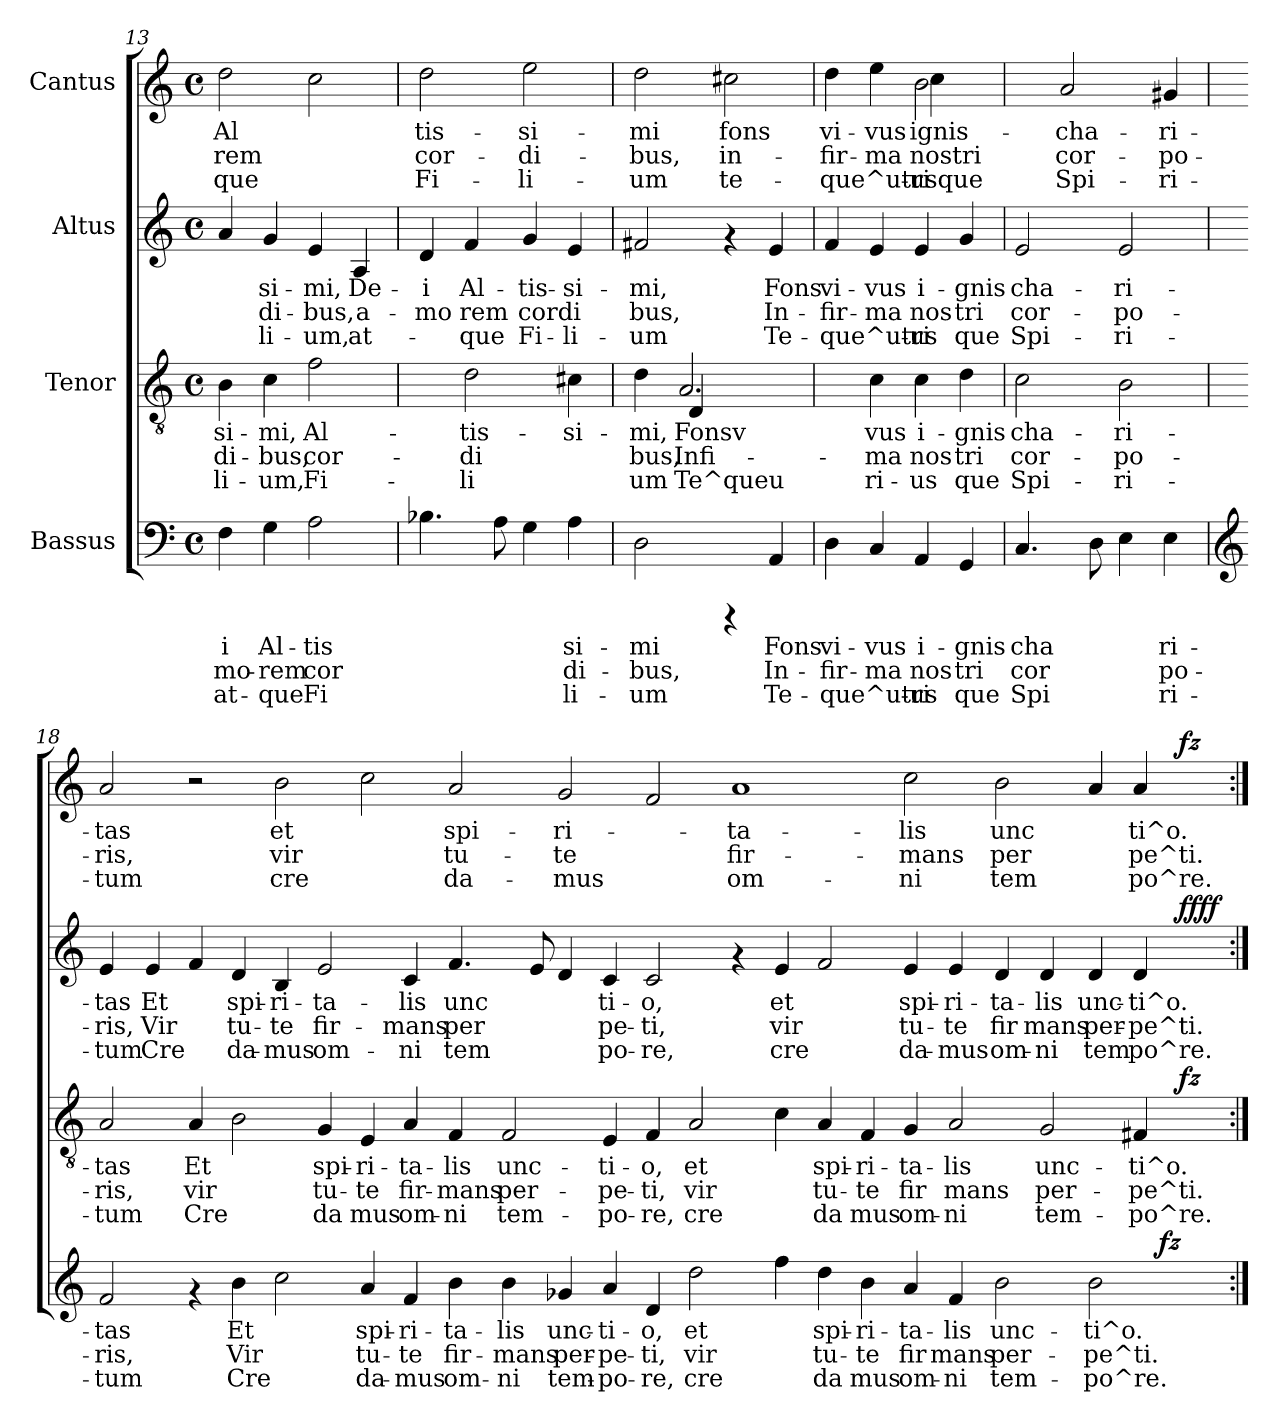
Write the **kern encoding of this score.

**kern	**text	**text	**text	**dynam	**kern	**text	**text	**text	**dynam	**kern	**text	**text	**text	**dynam	**kern	**text	**text	**text	**dynam
*part4	*part4	*part4	*part4	*part4	*part3	*part3	*part3	*part3	*part3	*part2	*part2	*part2	*part2	*part2	*part1	*part1	*part1	*part1	*part1
*staff4	*staff4	*staff4	*staff4	*staff4	*staff3	*staff3	*staff3	*staff3	*staff3	*staff2	*staff2	*staff2	*staff2	*staff2	*staff1	*staff1	*staff1	*staff1	*staff1
*I"Bassus	*	*	*	*	*I"Tenor	*	*	*	*	*I"Altus	*	*	*	*	*I"Cantus	*	*	*	*
*clefF4	*	*	*	*	*clefGv2	*	*	*	*	*clefG2	*	*	*	*	*clefG2	*	*	*	*
*k[]	*	*	*	*	*k[]	*	*	*	*	*k[]	*	*	*	*	*k[]	*	*	*	*
*C:	*	*	*	*	*C:	*	*	*	*	*C:	*	*	*	*	*C:	*	*	*	*
*M4/4	*	*	*	*	*M4/4	*	*	*	*	*M4/4	*	*	*	*	*M4/4	*	*	*	*
*met(c)	*	*	*	*	*met(c)	*	*	*	*	*met(c)	*	*	*	*	*met(c)	*	*	*	*
=13	=13	=13	=13	=13	=13	=13	=13	=13	=13	=13	=13	=13	=13	=13	=13	=13	=13	=13	=13
!	!LO:LY:b:rj	!LO:LY:b:rj	!LO:LY:b:rj	!	!	!LO:LY:b:rj	!LO:LY:b:rj	!LO:LY:b:rj	!	!	!LO:LY:b:rj	!LO:LY:b:rj	!LO:LY:b:rj	!	!	!LO:LY:b:rj	!LO:LY:b:rj	!LO:LY:b:rj	!
4F\	i	mo-	-at-	.	4B\	si-	-di-	-li-	.	4a/	--	--	--	.	2dd\	-Al-	-rem	que	.
!	!LO:LY:b:rj	!LO:LY:b:rj	!LO:LY:b:rj	!	!	!LO:LY:b:rj	!LO:LY:b:rj	!LO:LY:b:rj	!	!	!LO:LY:b:rj	!LO:LY:b:rj	!LO:LY:b:rj	!	!	!	!	!	!
4G\	-Al-	-rem	que	.	4c\	-mi,	bus,	um,	.	4g/	-si-	-di-	-li-	.	.	.	.	.	.
!	!LO:LY:b:rj	!LO:LY:b:rj	!LO:LY:b:rj	!	!	!LO:LY:b:rj	!LO:LY:b:rj	!LO:LY:b:rj	!	!	!LO:LY:b:rj	!LO:LY:b:rj	!LO:LY:b:rj	!	!	!LO:LY:b:rj	!LO:LY:b:rj	!LO:LY:b:rj	!
2A\	tis-	-cor-	-Fi-	.	2f\	Al-	-cor-	-Fi-	.	4e/	-mi,	bus,	um,	.	2cc\	-	-	.	.
!	!	!	!	!	!	!	!	!	!	!	!LO:LY:b:rj	!LO:LY:b:rj	!LO:LY:b:rj	!	!	!	!	!	!
.	.	.	.	.	.	.	.	.	.	4A/	De-	-a-	-at-	.	.	.	.	.	.
=14!	=14!	=14!	=14!	=14!	=14!	=14!	=14!	=14!	=14!	=14!	=14!	=14!	=14!	=14!	=14!	=14!	=14!	=14!	=14!
!	!LO:LY:b:rj	!LO:LY:b:rj	!LO:LY:b:rj	!	!	!	!	!	!	!	!LO:LY:b:rj	!LO:LY:b:rj	!LO:LY:b:rj	!	!	!LO:LY:b:rj	!LO:LY:b:rj	!LO:LY:b:rj	!
4.B-X\	--	--	--	.	4ryy	.	.	.	.	4d/	-i	mo	.	.	2dd\	tis-	-cor-	-Fi-	.
!	!	!	!	!	!	!LO:LY:b:rj	!LO:LY:b:rj	!LO:LY:b:rj	!	!	!LO:LY:b:rj	!LO:LY:b:rj	!LO:LY:b:rj	!	!	!	!	!	!
.	.	.	.	.	2d\	-tis-	-di-	-li-	.	4f/	Al-	-rem	que	.	.	.	.	.	.
!	!LO:LY:b:rj	!LO:LY:b:rj	!LO:LY:b:rj	!	!	!	!	!	!	!	!	!	!	!	!	!	!	!	!
8A\	--	--	--	.	.	.	.	.	.	.	.	.	.	.	.	.	.	.	.
!	!LO:LY:b:rj	!LO:LY:b:rj	!LO:LY:b:rj	!	!	!	!	!	!	!	!LO:LY:b:rj	!LO:LY:b:rj	!LO:LY:b:rj	!	!	!LO:LY:b:rj	!LO:LY:b:rj	!LO:LY:b:rj	!
4G\	--	--	--	.	.	.	.	.	.	4g/	tis-	-cordi-	-Fi-	.	2ee\	-si-	-di-	-li-	.
!	!LO:LY:b:rj	!LO:LY:b:rj	!LO:LY:b:rj	!	!	!LO:LY:b:rj	!LO:LY:b:rj	!LO:LY:b:rj	!	!	!LO:LY:b:rj	!LO:LY:b:rj	!LO:LY:b:rj	!	!	!	!	!	!
4A\	-si-	-di-	-li-	.	4c#X\	-si-	--	--	.	4e/	-si-	--	-li-	.	.	.	.	.	.
=15!	=15!	=15!	=15!	=15!	=15!	=15!	=15!	=15!	=15!	=15!	=15!	=15!	=15!	=15!	=15!	=15!	=15!	=15!	=15!
!	!LO:LY:b:rj	!LO:LY:b:rj	!LO:LY:b:rj	!	!	!LO:LY:b:rj	!LO:LY:b:rj	!LO:LY:b:rj	!	!	!LO:LY:b:rj	!LO:LY:b:rj	!LO:LY:b:rj	!	!	!LO:LY:b:rj	!LO:LY:b:rj	!LO:LY:b:rj	!
*	*	*	*	*	*^	*	*	*	*	*	*	*	*	*	*	*	*	*	*
2D\	-mi	bus,	um	.	4d\	4ryy	-mi,	bus,	um	.	2f#X/	-mi,	bus,	um	.	2dd\	-mi	bus,	um	.
!	!	!	!	!	!	!	!LO:LY:b:rj	!LO:LY:b:rj	!LO:LY:b:rj	!	!	!	!	!	!	!	!	!	!	!
.	.	.	.	.	2.A/	4D/	Fonsv	Infi-	-Te^queu	.	.	.	.	.	.	.	.	.	.	.
!	!	!	!	!	!	!	!	!	!	!	!	!	!	!	!	!	!LO:LY:b:rj	!LO:LY:b:rj	!LO:LY:b:rj	!
4rCCC	.	.	.	.	.	2ryy	.	.	.	.	4rf	.	.	.	.	2cc#X\	fons	in-	-te-	.
!	!LO:LY:b:rj	!LO:LY:b:rj	!LO:LY:b:rj	!	!	!	!	!	!	!	!	!LO:LY:b:rj	!LO:LY:b:rj	!LO:LY:b:rj	!	!	!	!	!	!
4AA/	Fons	In-	-Te-	.	.	.	.	.	.	.	4e/	Fons	In-	-Te-	.	.	.	.	.	.
*	*	*	*	*	*v	*v	*	*	*	*	*	*	*	*	*	*	*	*	*	*
=16!	=16!	=16!	=16!	=16!	=16!	=16!	=16!	=16!	=16!	=16!	=16!	=16!	=16!	=16!	=16!	=16!	=16!	=16!	=16!
!	!LO:LY:b:rj	!LO:LY:b:rj	!LO:LY:b:rj	!	!	!	!	!	!	!	!LO:LY:b:rj	!LO:LY:b:rj	!LO:LY:b:rj	!	!	!LO:LY:b:rj	!LO:LY:b:rj	!LO:LY:b:rj	!
*	*	*	*	*	*	*	*	*	*	*	*	*	*	*	*^	*	*	*	*
4D\	-vi-	-fir-	-que^utri-	.	4ryy	.	.	.	.	4f/	-vi-	-fir-	-que^utri-	.	4dd\	2ryy	-vi-	-fir-	-que^utri-	.
!	!LO:LY:b:rj	!LO:LY:b:rj	!LO:LY:b:rj	!	!	!LO:LY:b:rj	!LO:LY:b:rj	!LO:LY:b:rj	!	!	!LO:LY:b:rj	!LO:LY:b:rj	!LO:LY:b:rj	!	!	!	!LO:LY:b:rj	!LO:LY:b:rj	!LO:LY:b:rj	!
4C/	-vus	ma	.	.	4c\	vus	ma	ri-	.	4e/	-vus	ma	.	.	4ee\	.	-vus	ma	.	.
!	!LO:LY:b:rj	!LO:LY:b:rj	!LO:LY:b:rj	!	!	!LO:LY:b:rj	!LO:LY:b:rj	!LO:LY:b:rj	!	!	!LO:LY:b:rj	!LO:LY:b:rj	!LO:LY:b:rj	!	!	!	!LO:LY:b:rj	!LO:LY:b:rj	!LO:LY:b:rj	!
4AA/	i-	-nos	us	.	4c\	-i-	-nos	us	.	4e/	i-	-nos	us	.	2b\	4cc\	ignis-	-nostri	usque	.
!	!LO:LY:b:rj	!LO:LY:b:rj	!LO:LY:b:rj	!	!	!LO:LY:b:rj	!LO:LY:b:rj	!LO:LY:b:rj	!	!	!LO:LY:b:rj	!LO:LY:b:rj	!LO:LY:b:rj	!	!	!	!	!	!	!
4GG/	gnis	tri	que	.	4d\	gnis	tri	que	.	4g/	gnis	tri	que	.	.	4ryy	.	.	.	.
=17!	=17!	=17!	=17!	=17!	=17!	=17!	=17!	=17!	=17!	=17!	=17!	=17!	=17!	=17!	=17!	=17!	=17!	=17!	=17!	=17!
!	!LO:LY:b:rj	!LO:LY:b:rj	!LO:LY:b:rj	!	!	!LO:LY:b:rj	!LO:LY:b:rj	!LO:LY:b:rj	!	!	!LO:LY:b:rj	!LO:LY:b:rj	!LO:LY:b:rj	!	!	!	!	!	!	!
*	*	*	*	*	*	*	*	*	*	*	*	*	*	*	*v	*v	*	*	*	*
4.C/	cha-	-cor-	-Spi-	.	2c\	cha-	-cor-	-Spi-	.	2e/	cha-	-cor-	-Spi-	.	4ryy	.	.	.	.
!	!	!	!	!	!	!	!	!	!	!	!	!	!	!	!	!LO:LY:b:rj	!LO:LY:b:rj	!LO:LY:b:rj	!
.	.	.	.	.	.	.	.	.	.	.	.	.	.	.	2a/	cha-	-cor-	-Spi-	.
!	!LO:LY:b:rj	!LO:LY:b:rj	!LO:LY:b:rj	!	!	!	!	!	!	!	!	!	!	!	!	!	!	!	!
8D\	--	--	--	.	.	.	.	.	.	.	.	.	.	.	.	.	.	.	.
!	!LO:LY:b:rj	!LO:LY:b:rj	!LO:LY:b:rj	!	!	!LO:LY:b:rj	!LO:LY:b:rj	!LO:LY:b:rj	!	!	!LO:LY:b:rj	!LO:LY:b:rj	!LO:LY:b:rj	!	!	!	!	!	!
4E\	--	--	--	.	2B\	-ri-	-po-	-ri-	.	2e/	-ri-	-po-	-ri-	.	.	.	.	.	.
!	!LO:LY:b:rj	!LO:LY:b:rj	!LO:LY:b:rj	!	!	!	!	!	!	!	!	!	!	!	!	!LO:LY:b:rj	!LO:LY:b:rj	!LO:LY:b:rj	!
4E\	-ri-	-po-	-ri-	.	.	.	.	.	.	.	.	.	.	.	4g#X/	-ri-	-po-	-ri-	.
!!LO:LB:g=z
=18!	=18!	=18!	=18!	=18!	=18!	=18!	=18!	=18!	=18!	=18!	=18!	=18!	=18!	=18!	=18!	=18!	=18!	=18!	=18!
*clefG2	*	*	*	*	*	*	*	*	*	*	*	*	*	*	*	*	*	*	*
!	!LO:LY:b:rj	!LO:LY:b:rj	!LO:LY:b:rj	!	!	!LO:LY:b:rj	!LO:LY:b:rj	!LO:LY:b:rj	!	!	!LO:LY:b:rj	!LO:LY:b:rj	!LO:LY:b:rj	!	!	!LO:LY:b:rj	!LO:LY:b:rj	!LO:LY:b:rj	!
*^	*	*	*	*	*^	*	*	*	*	*^	*	*	*	*	*^	*	*	*	*
2f/	1ryy	-tas	ris,	tum	.	2A/	1ryy	-tas	ris,	tum	.	4e/	1ryy	-tas	ris,	tum	.	2a/	1ryy	-tas	ris,	tum	.
!	!	!	!	!	!	!	!	!	!	!	!	!	!	!LO:LY:b:rj	!LO:LY:b:rj	!LO:LY:b:rj	!	!	!	!	!	!	!
.	.	.	.	.	.	.	.	.	.	.	.	4e/	.	Et	Vir-	-Cre-	.	.	.	.	.	.	.
!	!	!	!	!	!	!	!	!LO:LY:b:rj	!LO:LY:b:rj	!LO:LY:b:rj	!	!	!	!LO:LY:b:rj	!LO:LY:b:rj	!LO:LY:b:rj	!	!	!	!	!	!	!
4rf	.	.	.	.	.	4A/	.	Et	vir-	-Cre-	.	4f/	.	--	--	--	.	2r	.	.	.	.	.
!	!	!LO:LY:b:rj	!LO:LY:b:rj	!LO:LY:b:rj	!	!	!	!LO:LY:b:rj	!LO:LY:b:rj	!LO:LY:b:rj	!	!	!	!LO:LY:b:rj	!LO:LY:b:rj	!LO:LY:b:rj	!	!	!	!	!	!	!
4b\	.	Et	Vir-	-Cre-	.	2B\	.	--	--	--	.	4d/	.	-spi-	-tu-	-da-	.	.	.	.	.	.	.
!	!	!LO:LY:b:rj	!LO:LY:b:rj	!LO:LY:b:rj	!	!	!	!	!	!	!	!	!	!LO:LY:b:rj	!LO:LY:b:rj	!LO:LY:b:rj	!	!	!	!LO:LY:b:rj	!LO:LY:b:rj	!LO:LY:b:rj	!
2cc\	1ryy	--	--	--	.	.	1ryy	.	.	.	.	4B/	1ryy	-ri-	-te	mus	.	2b\	1ryy	et	vir-	-cre-	.
!	!	!	!	!	!	!	!	!LO:LY:b:rj	!LO:LY:b:rj	!LO:LY:b:rj	!	!	!	!LO:LY:b:rj	!LO:LY:b:rj	!LO:LY:b:rj	!	!	!	!	!	!	!
.	.	.	.	.	.	4G/	.	-spi-	-tu-	-da	.	2e/	.	ta-	-fir-	-om-	.	.	.	.	.	.	.
!	!	!LO:LY:b:rj	!LO:LY:b:rj	!LO:LY:b:rj	!	!	!	!LO:LY:b:rj	!LO:LY:b:rj	!LO:LY:b:rj	!	!	!	!	!	!	!	!	!	!LO:LY:b:rj	!LO:LY:b:rj	!LO:LY:b:rj	!
4a/	.	-spi-	-tu-	-da-	.	4E/	.	ri-	-te	mus	.	.	.	.	.	.	.	2cc\	.	--	--	--	.
!	!	!LO:LY:b:rj	!LO:LY:b:rj	!LO:LY:b:rj	!	!	!	!LO:LY:b:rj	!LO:LY:b:rj	!LO:LY:b:rj	!	!	!	!LO:LY:b:rj	!LO:LY:b:rj	!LO:LY:b:rj	!	!	!	!	!	!	!
4f/	.	-ri-	-te	mus	.	4A/	.	ta-	-fir-	-om-	.	4c/	.	-lis	mans	ni	.	.	.	.	.	.	.
!	!	!LO:LY:b:rj	!LO:LY:b:rj	!LO:LY:b:rj	!	!	!	!LO:LY:b:rj	!LO:LY:b:rj	!LO:LY:b:rj	!	!	!	!LO:LY:b:rj	!LO:LY:b:rj	!LO:LY:b:rj	!	!	!	!LO:LY:b:rj	!LO:LY:b:rj	!LO:LY:b:rj	!
4b\	1ryy	ta-	-fir-	-om-	.	4F/	1ryy	-lis	mans	ni	.	4.f/	1ryy	unc-	-per-	-tem-	.	2a/	1ryy	-spi-	-tu-	-da-	.
!	!	!LO:LY:b:rj	!LO:LY:b:rj	!LO:LY:b:rj	!	!	!	!LO:LY:b:rj	!LO:LY:b:rj	!LO:LY:b:rj	!	!	!	!	!	!	!	!	!	!	!	!	!
4b\	.	-lis	mans	ni	.	2F/	.	unc-	-per-	-tem-	.	.	.	.	.	.	.	.	.	.	.	.	.
!	!	!	!	!	!	!	!	!	!	!	!	!	!	!LO:LY:b:rj	!LO:LY:b:rj	!LO:LY:b:rj	!	!	!	!	!	!	!
.	.	.	.	.	.	.	.	.	.	.	.	8e/	.	--	--	--	.	.	.	.	.	.	.
!	!	!LO:LY:b:rj	!LO:LY:b:rj	!LO:LY:b:rj	!	!	!	!	!	!	!	!	!	!LO:LY:b:rj	!LO:LY:b:rj	!LO:LY:b:rj	!	!	!	!LO:LY:b:rj	!LO:LY:b:rj	!LO:LY:b:rj	!
4g-X/	.	unc-	-per-	-tem-	.	.	.	.	.	.	.	4d/	.	--	--	--	.	2g/	.	-ri-	-te	mus	.
!	!	!LO:LY:b:rj	!LO:LY:b:rj	!LO:LY:b:rj	!	!	!	!LO:LY:b:rj	!LO:LY:b:rj	!LO:LY:b:rj	!	!	!	!LO:LY:b:rj	!LO:LY:b:rj	!LO:LY:b:rj	!	!	!	!	!	!	!
4a/	.	-ti-	-pe-	-po-	.	4E/	.	-ti-	-pe-	-po-	.	4c/	.	-ti-	-pe-	-po-	.	.	.	.	.	.	.
!	!	!LO:LY:b:rj	!LO:LY:b:rj	!LO:LY:b:rj	!	!	!	!LO:LY:b:rj	!LO:LY:b:rj	!LO:LY:b:rj	!	!	!	!LO:LY:b:rj	!LO:LY:b:rj	!LO:LY:b:rj	!	!	!	!LO:LY:b:rj	!LO:LY:b:rj	!LO:LY:b:rj	!
4d/	1ryy	-o,	ti,	re,	.	4F/	1ryy	-o,	ti,	re,	.	2c/	1ryy	-o,	ti,	re,	.	2f/	1ryy	.	-	--	.
!	!	!LO:LY:b:rj	!LO:LY:b:rj	!LO:LY:b:rj	!	!	!	!LO:LY:b:rj	!LO:LY:b:rj	!LO:LY:b:rj	!	!	!	!	!	!	!	!	!	!	!	!	!
2dd\	.	et	vir-	-cre-	.	2A/	.	et	vir-	-cre-	.	.	.	.	.	.	.	.	.	.	.	.	.
!	!	!	!	!	!	!	!	!	!	!	!	!	!	!	!	!	!	!	!	!LO:LY:b:rj	!LO:LY:b:rj	!LO:LY:b:rj	!
.	.	.	.	.	.	.	.	.	.	.	.	4rf	.	.	.	.	.	1a	.	-ta-	-fir-	-om-	.
!	!	!LO:LY:b:rj	!LO:LY:b:rj	!LO:LY:b:rj	!	!	!	!LO:LY:b:rj	!LO:LY:b:rj	!LO:LY:b:rj	!	!	!	!LO:LY:b:rj	!LO:LY:b:rj	!LO:LY:b:rj	!	!	!	!	!	!	!
4ff\	.	--	--	--	.	4c\	.	--	--	--	.	4e/	.	et	vir-	-cre-	.	.	.	.	.	.	.
!	!	!LO:LY:b:rj	!LO:LY:b:rj	!LO:LY:b:rj	!	!	!	!LO:LY:b:rj	!LO:LY:b:rj	!LO:LY:b:rj	!	!	!	!LO:LY:b:rj	!LO:LY:b:rj	!LO:LY:b:rj	!	!	!	!	!	!	!
4dd\	1ryy	-spi-	-tu-	-da	.	4A/	1ryy	-spi-	-tu-	-da	.	2f/	1ryy	--	--	--	.	.	1ryy	.	.	.	.
!	!	!LO:LY:b:rj	!LO:LY:b:rj	!LO:LY:b:rj	!	!	!	!LO:LY:b:rj	!LO:LY:b:rj	!LO:LY:b:rj	!	!	!	!	!	!	!	!	!	!	!	!	!
4b\	.	ri-	-te	mus	.	4F/	.	ri-	-te	mus	.	.	.	.	.	.	.	.	.	.	.	.	.
!	!	!LO:LY:b:rj	!LO:LY:b:rj	!LO:LY:b:rj	!	!	!	!LO:LY:b:rj	!LO:LY:b:rj	!LO:LY:b:rj	!	!	!	!LO:LY:b:rj	!LO:LY:b:rj	!LO:LY:b:rj	!	!	!	!LO:LY:b:rj	!LO:LY:b:rj	!LO:LY:b:rj	!
4a/	.	ta-	-fir	om-	.	4G/	.	ta-	-fir	om-	.	4e/	.	-spi-	-tu-	-da-	.	2cc\	.	-lis	mans	ni	.
!	!	!LO:LY:b:rj	!LO:LY:b:rj	!LO:LY:b:rj	!	!	!	!LO:LY:b:rj	!LO:LY:b:rj	!LO:LY:b:rj	!	!	!	!LO:LY:b:rj	!LO:LY:b:rj	!LO:LY:b:rj	!	!	!	!	!	!	!
4f/	.	-lis	mans	ni	.	2A/	.	-lis	mans	ni	.	4e/	.	-ri-	-te	mus	.	.	.	.	.	.	.
!	!	!LO:LY:b:rj	!LO:LY:b:rj	!LO:LY:b:rj	!	!	!	!	!	!	!	!	!	!LO:LY:b:rj	!LO:LY:b:rj	!LO:LY:b:rj	!	!	!	!LO:LY:b:rj	!LO:LY:b:rj	!LO:LY:b:rj	!
2b\	2ryy	unc-	-per-	-tem-	.	.	2ryy	.	.	.	.	4d/	2ryy	ta-	-fir	om-	.	2b\	2ryy	unc-	-per-	-tem-	.
!	!	!	!	!	!	!	!	!LO:LY:b:rj	!LO:LY:b:rj	!LO:LY:b:rj	!	!	!	!LO:LY:b:rj	!LO:LY:b:rj	!LO:LY:b:rj	!	!	!	!	!	!	!
.	.	.	.	.	.	2G/	.	unc-	-per-	-tem-	.	4d/	.	-lis	mans	ni	.	.	.	.	.	.	.
!	!	!LO:LY:b:rj	!LO:LY:b:rj	!LO:LY:b:rj	!	!	!	!	!	!	!	!	!	!LO:LY:b:rj	!LO:LY:b:rj	!LO:LY:b:rj	!	!	!	!LO:LY:b:rj	!LO:LY:b:rj	!LO:LY:b:rj	!
2b\	4ryy	-ti^o.-	-pe^ti.-	-po^re.-	.	.	4ryy	.	.	.	.	4d/	4ryy	unc-	-per-	-tem	.	4a/	4ryy	--	--	--	.
!	!	!	!	!	!	!	!	!LO:LY:b:rj	!LO:LY:b:rj	!LO:LY:b:rj	!	!	!	!LO:LY:b:rj	!LO:LY:b:rj	!LO:LY:b:rj	!	!	!	!LO:LY:b:rj	!LO:LY:b:rj	!LO:LY:b:rj	!
.	16..ryy	.	.	.	.	4F#X/	8ryy	-ti^o.-	-pe^ti.-	-po^re.-	.	4d/	8ryy	ti^o.-	-pe^ti.-	-po^re.-	.	4a/	8ryy	-ti^o.-	-pe^ti.-	-po^re.-	.
!	!	!	!	!	!LO:DY:b	!	!	!	!	!	!	!	!	!	!	!	!	!	!	!	!	!	!
.	8ryy	.	.	.	fz	.	.	.	.	.	.	.	.	.	.	.	.	.	.	.	.	.	.
.	.	.	.	.	.	.	32ryy	.	.	.	.	.	32ryy	.	.	.	.	.	32ryy	.	.	.	.
!	!	!	!	!	!	!	!	!	!	!	!LO:DY:b	!	!	!	!	!	!LO:DY:b	!	!	!	!	!	!LO:DY:b
.	.	.	.	.	.	.	16.ryy	.	.	.	fz	.	16.ryy	.	.	.	ffff	.	16.ryy	.	.	.	fz
.	64ryy	.	.	.	.	.	.	.	.	.	.	.	.	.	.	.	.	.	.	.	.	.	.
*v	*v	*	*	*	*	*	*	*	*	*	*	*v	*v	*	*	*	*	*v	*v	*	*	*	*
*	*	*	*	*	*v	*v	*	*	*	*	*	*	*	*	*	*	*	*	*	*
=:|!	=:|!	=:|!	=:|!	=:|!	=:|!	=:|!	=:|!	=:|!	=:|!	=:|!	=:|!	=:|!	=:|!	=:|!	=:|!	=:|!	=:|!	=:|!	=:|!
*-	*-	*-	*-	*-	*-	*-	*-	*-	*-	*-	*-	*-	*-	*-	*-	*-	*-	*-	*-
